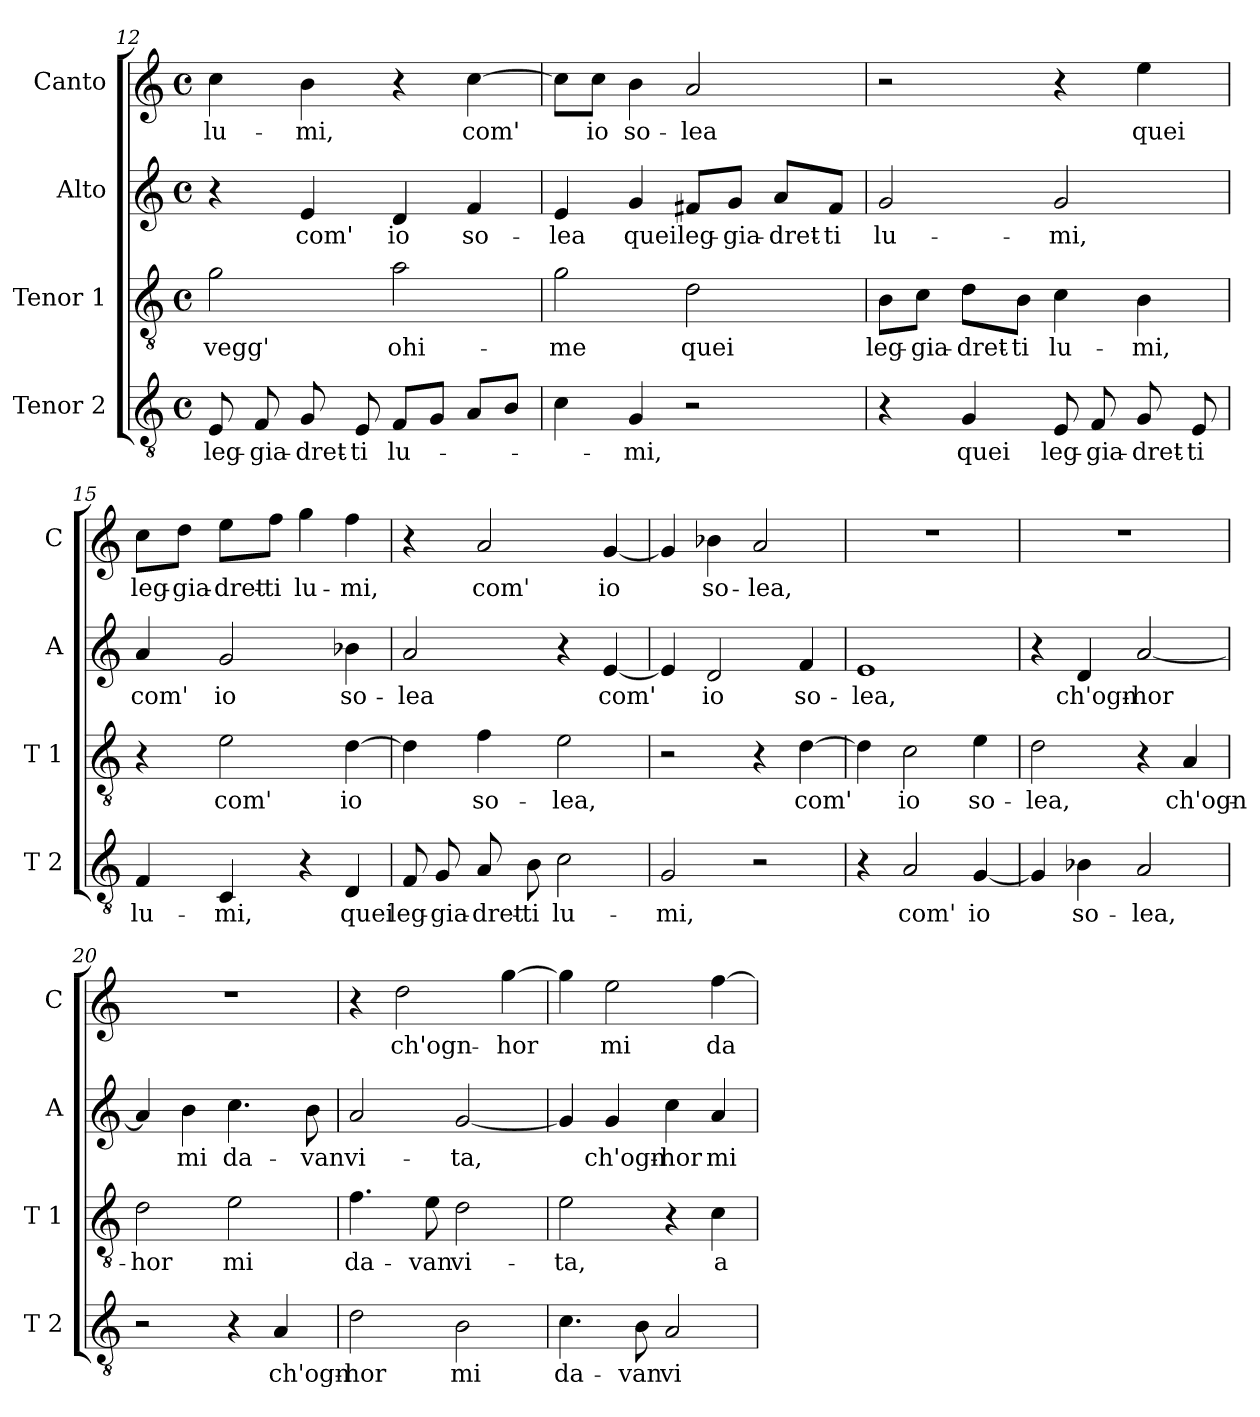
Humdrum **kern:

**kern	**text	**kern	**text	**kern	**text	**kern	**text
*part4	*part4	*part3	*part3	*part2	*part2	*part1	*part1
*staff4	*staff4	*staff3	*staff3	*staff2	*staff2	*staff1	*staff1
*I"Tenor 2	*	*I"Tenor 1	*	*I"Alto	*	*I"Canto	*
*I'T 2	*	*I'T 1	*	*I'A	*	*I'C	*
*clefGv2	*	*clefGv2	*	*clefG2	*	*clefG2	*
*k[]	*	*k[]	*	*k[]	*	*k[]	*
*C:	*	*C:	*	*C:	*	*C:	*
*M4/4	*	*M4/4	*	*M4/4	*	*M4/4	*
*met(c)	*	*met(c)	*	*met(c)	*	*met(c)	*
=12	=12	=12	=12	=12	=12	=12	=12
!	!LO:LY:b	!	!LO:LY:b	!	!	!	!LO:LY:b
8E/	leg-	2g\	vegg'	4r	.	4cc\	lu-
!	!LO:LY:b	!	!	!	!	!	!
8F/	-gia-	.	.	.	.	.	.
!	!LO:LY:b	!	!	!	!LO:LY:b	!	!LO:LY:b
8G/	-dret-	.	.	4e/	com'	4b\	-mi,
!	!LO:LY:b	!	!	!	!	!	!
8E/	-ti	.	.	.	.	.	.
!	!LO:LY:b	!	!LO:LY:b	!	!LO:LY:b	!	!
8F/L	lu-	2a\	ohi-	4d/	io	4r	.
8G/J	.	.	.	.	.	.	.
!	!	!	!	!	!LO:LY:b	!	!LO:LY:b
8A/L	.	.	.	4f/	so-	[4cc\	com'
8B/J	.	.	.	.	.	.	.
=13	=13	=13	=13	=13	=13	=13	=13
!	!	!	!LO:LY:b	!	!LO:LY:b	!	!
4c\	.	2g\	-me	4e/	-lea	8cc\L]	.
!	!	!	!	!	!	!	!LO:LY:b
.	.	.	.	.	.	8cc\J	io
!	!LO:LY:b	!	!	!	!LO:LY:b	!	!LO:LY:b
4G/	-mi,	.	.	4g/	quei	4b\	so-
!	!	!	!LO:LY:b	!	!LO:LY:b	!	!LO:LY:b
2r	.	2d\	quei	8f#X/L	leg-	2a/	-lea
!	!	!	!	!	!LO:LY:b	!	!
.	.	.	.	8g/J	-gia-	.	.
!	!	!	!	!	!LO:LY:b	!	!
.	.	.	.	8a/L	-dret-	.	.
!	!	!	!	!	!LO:LY:b	!	!
.	.	.	.	8f#/J	-ti	.	.
=14	=14	=14	=14	=14	=14	=14	=14
!	!	!	!LO:LY:b	!	!LO:LY:b	!	!
4r	.	8B\L	leg-	2g/	lu-	2r	.
!	!	!	!LO:LY:b	!	!	!	!
.	.	8c\J	-gia-	.	.	.	.
!	!LO:LY:b	!	!LO:LY:b	!	!	!	!
4G/	quei	8d\L	-dret-	.	.	.	.
!	!	!	!LO:LY:b	!	!	!	!
.	.	8B\J	-ti	.	.	.	.
!	!LO:LY:b	!	!LO:LY:b	!	!LO:LY:b	!	!
8E/	leg-	4c\	lu-	2g/	-mi,	4r	.
!	!LO:LY:b	!	!	!	!	!	!
8F/	-gia-	.	.	.	.	.	.
!	!LO:LY:b	!	!LO:LY:b	!	!	!	!LO:LY:b
8G/	-dret-	4B\	-mi,	.	.	4ee\	quei
!	!LO:LY:b	!	!	!	!	!	!
8E/	-ti	.	.	.	.	.	.
!!LO:PB:g=z
=15	=15	=15	=15	=15	=15	=15	=15
!	!LO:LY:b	!	!	!	!LO:LY:b	!	!LO:LY:b
4F/	lu-	4r	.	4a/	com'	8cc\L	leg-
!	!	!	!	!	!	!	!LO:LY:b
.	.	.	.	.	.	8dd\J	-gia-
!	!LO:LY:b	!	!LO:LY:b	!	!LO:LY:b	!	!LO:LY:b
4C/	-mi,	2e\	com'	2g/	io	8ee\L	-dret-
!	!	!	!	!	!	!	!LO:LY:b
.	.	.	.	.	.	8ff\J	-ti
!	!	!	!	!	!	!	!LO:LY:b
4r	.	.	.	.	.	4gg\	lu-
!	!LO:LY:b	!	!LO:LY:b	!	!LO:LY:b	!	!LO:LY:b
4D/	quei	[4d\	io	4b-X\	so-	4ff\	-mi,
=16	=16	=16	=16	=16	=16	=16	=16
!	!LO:LY:b	!	!	!	!LO:LY:b	!	!
8F/	leg-	4d\]	.	2a/	-lea	4r	.
!	!LO:LY:b	!	!	!	!	!	!
8G/	-gia-	.	.	.	.	.	.
!	!LO:LY:b	!	!LO:LY:b	!	!	!	!LO:LY:b
8A/	-dret-	4f\	so-	.	.	2a/	com'
!	!LO:LY:b	!	!	!	!	!	!
8B\	-ti	.	.	.	.	.	.
!	!LO:LY:b	!	!LO:LY:b	!	!	!	!
2c\	lu-	2e\	-lea,	4r	.	.	.
!	!	!	!	!	!LO:LY:b	!	!LO:LY:b
.	.	.	.	[4e/	com'	[4g/	io
=17	=17	=17	=17	=17	=17	=17	=17
!	!LO:LY:b	!	!	!	!	!	!
2G/	-mi,	2r	.	4e/]	.	4g/]	.
!	!	!	!	!	!LO:LY:b	!	!LO:LY:b
.	.	.	.	2d/	io	4b-X\	so-
!	!	!	!	!	!	!	!LO:LY:b
2r	.	4r	.	.	.	2a/	-lea,
!	!	!	!LO:LY:b	!	!LO:LY:b	!	!
.	.	[4d\	com'	4f/	so-	.	.
=18	=18	=18	=18	=18	=18	=18	=18
!	!	!	!	!	!LO:LY:b	!	!
4r	.	4d\]	.	1e	-lea,	1r	.
!	!LO:LY:b	!	!LO:LY:b	!	!	!	!
2A/	com'	2c\	io	.	.	.	.
!	!LO:LY:b	!	!LO:LY:b	!	!	!	!
[4G/	io	4e\	so-	.	.	.	.
!!LO:LB:g=z
=19	=19	=19	=19	=19	=19	=19	=19
!	!	!	!LO:LY:b	!	!	!	!
4G/]	.	2d\	-lea,	4r	.	1r	.
!	!LO:LY:b	!	!	!	!LO:LY:b	!	!
4B-X\	so-	.	.	4d/	ch'ogn-	.	.
!	!LO:LY:b	!	!	!	!LO:LY:b	!	!
2A/	-lea,	4r	.	[2a/	-hor	.	.
!	!	!	!LO:LY:b	!	!	!	!
.	.	4A/	ch'ogn-	.	.	.	.
=20	=20	=20	=20	=20	=20	=20	=20
!	!	!	!LO:LY:b	!	!	!	!
2r	.	2d\	-hor	4a/]	.	1r	.
!	!	!	!	!	!LO:LY:b	!	!
.	.	.	.	4b\	mi	.	.
!	!	!	!LO:LY:b	!	!LO:LY:b	!	!
4r	.	2e\	mi	4.cc\	da-	.	.
!	!LO:LY:b	!	!	!	!	!	!
4A/	ch'ogn-	.	.	.	.	.	.
!	!	!	!	!	!LO:LY:b	!	!
.	.	.	.	8b\	-van	.	.
=21	=21	=21	=21	=21	=21	=21	=21
!	!LO:LY:b	!	!LO:LY:b	!	!LO:LY:b	!	!
2d\	-hor	4.f\	da-	2a/	vi-	4r	.
!	!	!	!	!	!	!	!LO:LY:b
.	.	.	.	.	.	2dd\	ch'ogn-
!	!	!	!LO:LY:b	!	!	!	!
.	.	8e\	-van	.	.	.	.
!	!LO:LY:b	!	!LO:LY:b	!	!LO:LY:b	!	!
2B\	mi	2d\	vi-	[2g/	-ta,	.	.
!	!	!	!	!	!	!	!LO:LY:b
.	.	.	.	.	.	[4gg\	-hor
=22	=22	=22	=22	=22	=22	=22	=22
!	!LO:LY:b	!	!LO:LY:b	!	!	!	!
4.c\	da-	2e\	-ta,	4g/]	.	4gg\]	.
!	!	!	!	!	!LO:LY:b	!	!LO:LY:b
.	.	.	.	4g/	ch'ogn-	2ee\	mi
!	!LO:LY:b	!	!	!	!	!	!
8B\	-van	.	.	.	.	.	.
!	!LO:LY:b	!	!	!	!LO:LY:b	!	!
2A/	vi-	4r	.	4cc\	-hor	.	.
!	!	!	!LO:LY:b	!	!LO:LY:b	!	!LO:LY:b
.	.	4c\	a-	4a/	mi	[4ff\	da-
=	=	=	=	=	=	=	=
*-	*-	*-	*-	*-	*-	*-	*-
